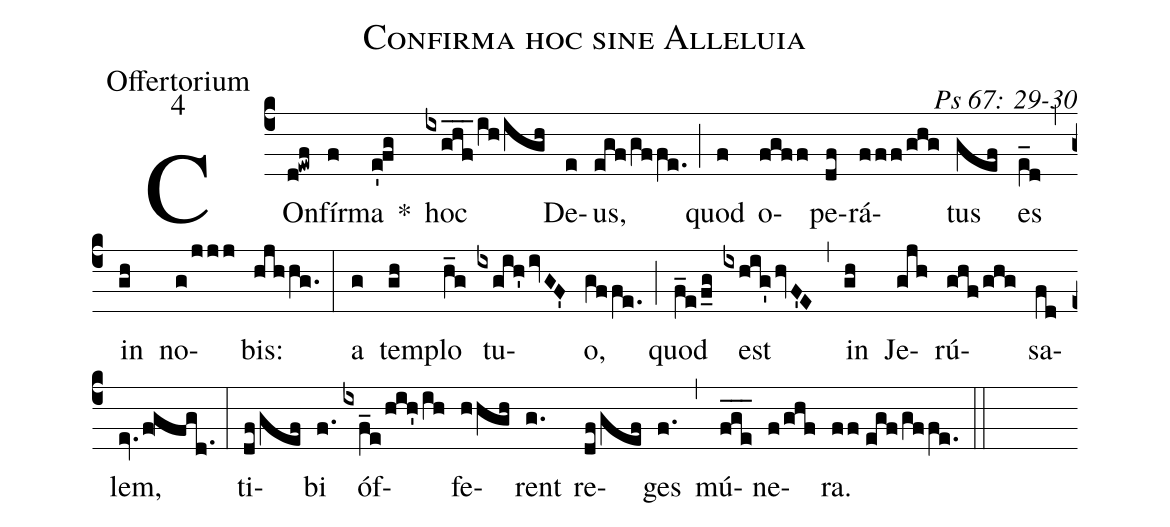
name: Confirma hoc sine Alleluia;
office-part: Offertorium;
mode: 4;
commentary: Ps 67: 29-30;
%%
(c4) COn(d!ewf)fír(f)ma(e'fg) *() hoc(ixghf___/ih/igh) De(e)us,(egf/gffe.) (;) quod(f) o(fgff)pe(df)rá(fff/ghg)tus(gef) es(e_[ll:1]d) (,) in(gh) no(g/jjj)bis:(hjhhg.) (:)
a(g) tem(gh)plo(h_g) tu(ixgih'ivGF')o,(gffe.) (;) quod(f_e/f_g) est(ixhig'hvF'E) (,) in(gh) Je(gjh)rú(ghf/ghg)sa(fd)lem,(ev.f!gfgd.) (:)
ti(df/gef)bi(f.) óf(ixf_e/hih'/ih)fe(hhgh)rent(g.) re(df/gef)ges(f.) (,) mú(f_g_e_)ne(f/ghf)ra.(ff//egf/gffe.) (::)
